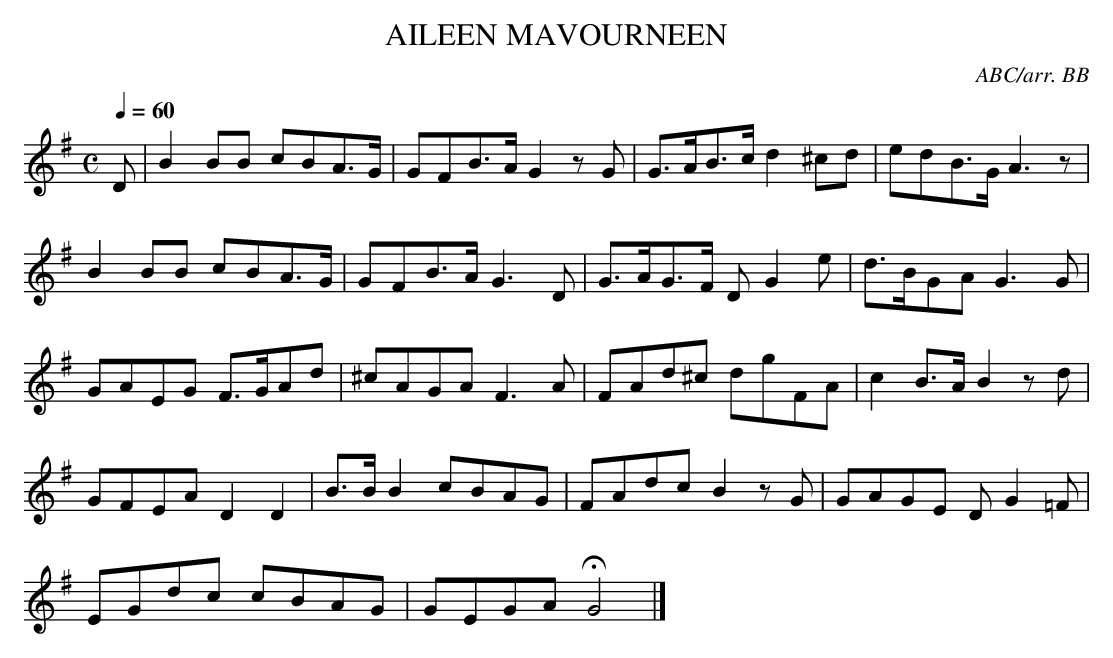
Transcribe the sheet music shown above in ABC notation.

X:1
T:AILEEN MAVOURNEEN
C:ABC/arr. BB
L:1/8
Q:1/4=60
M:C
K:G
D|B2BB cBA>G|GFB>A G2zG|G>AB>c d2^cd|edB>G A3z|
B2BB cBA>G|GFB>A G3D|G>AG>F DG2e|d>BGA G3G |
GAEG F>GAd|^cAGA F3A|FAd^c dgFA|c2B>A B2zd|
GFEA D2D2|B>B B2 cBAG|FAdc B2zG|GAGE DG2=F|
EGdc cBAG|GEGA HG4|]
